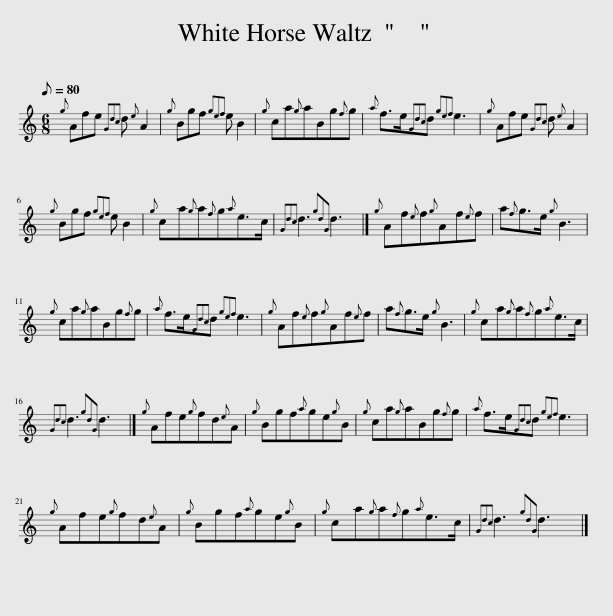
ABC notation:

X:1
L:1/8
Q:1/8=80
M:6/8
I:linebreak $
K:C
V:1 treble
V:1
{g} Afe{Gdc} d{e} A2 |{g} Bgf{gef} e B2 |{g} ca{g}aBg{f}g |{a} f>e{Gdc}d{gef} e3 |{g} Afe{Gdc} d{e} A2 |$ %5
{g} Bgf{gef} e B2 |{g} ca{g}a{f}g{a}e>c |{Gdc} d3{gdG} d3 |]{g} Af{e}f{g}Af{e}f | a{f}g>e{g} B3 |$ %10
{g} ca{g}aBg{f}g |{a} f>e{Gdc}d{gef} e3 |{g} Af{e}f{g}Af{e}f | a{f}g>e{g} B3 |{g} ca{g}a{f}g{a}e>c |$ %15
{Gdc} d3{gdG} d3 |]{g} Afe{g}fd{e}A |{g} Bgf{a}ge{g}B |{g} ca{g}aBg{f}g |{a} f>e{Gdc}d{gef} e3 |$ %20
{g} Afe{g}fd{e}A |{g} Bgf{a}ge{g}B |{g} ca{g}a{f}g{a}e>c |{Gdc} d3{gdG} d3 |] %24
